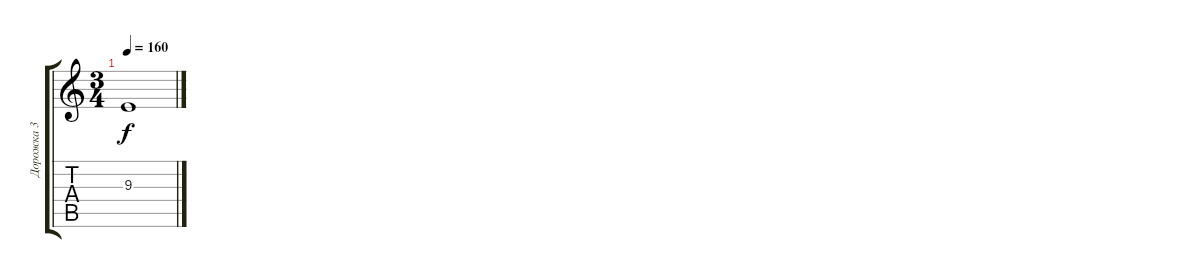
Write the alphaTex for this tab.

\track ("Дорожка 3" "Дорожка 3") {instrument panflute}
\staff {score tabs}
\tuning (E4 B3 G3 D3 A2 E2) {hide}
\ts (3 4)
\tempo 160
\clef g2
\ks c
9.3.1{dy f}
